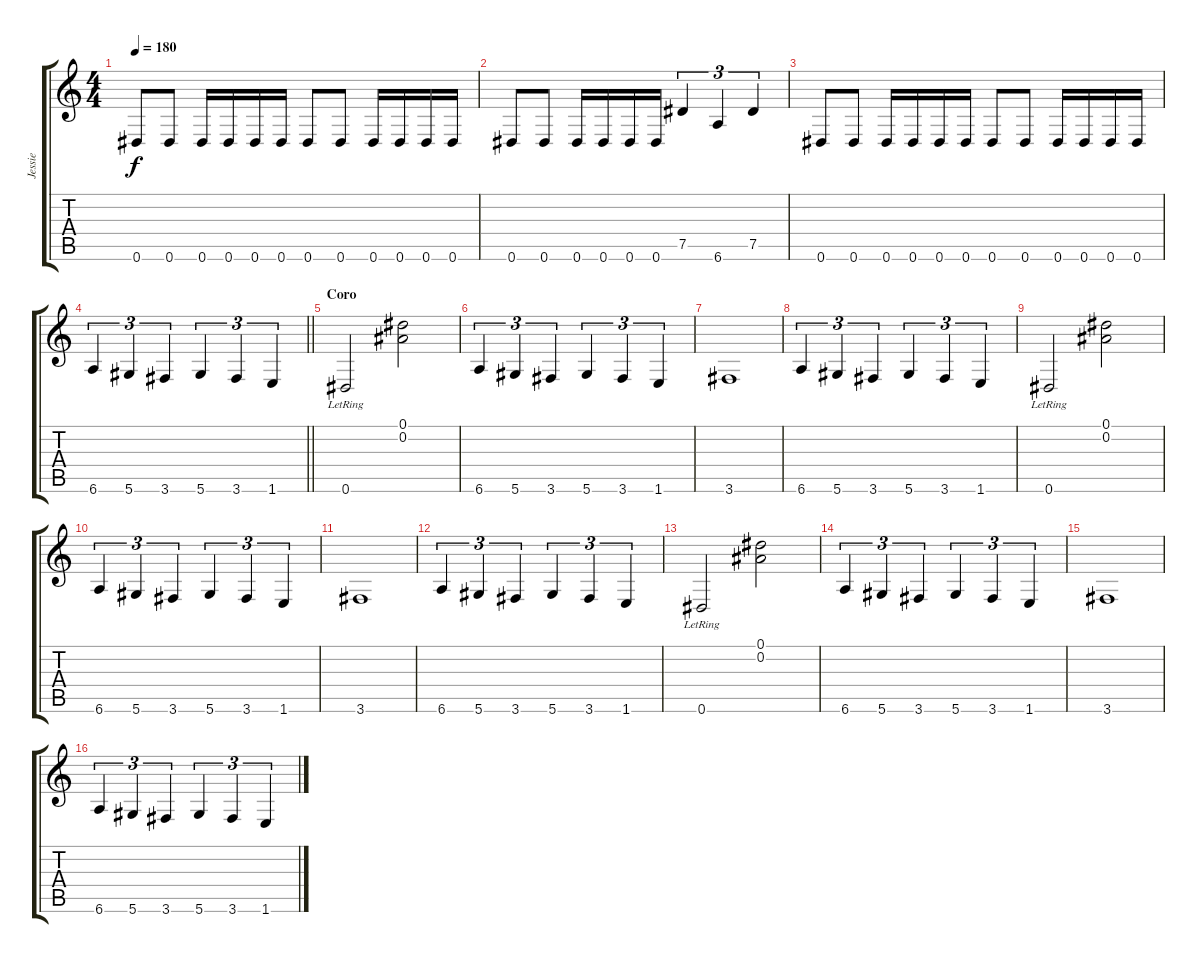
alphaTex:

\track ("Jessie" "Jessie") {instrument overdrivenguitar}
\staff {score tabs}
\tuning (Eb4 Bb3 Gb3 Db3 Ab2 Eb2) {hide}
\ts (4 4)
\tempo 180
\clef g2
\ks c
0.6.8{dy f} 0.6.8 0.6.16 0.6.16 0.6.16 0.6.16 0.6.8 0.6.8 0.6.16 0.6.16 0.6.16 0.6.16 |
0.6.8 0.6.8 0.6.16 0.6.16 0.6.16 0.6.16 7.5.4{tu (3 2)} 6.6.4{tu (3 2)} 7.5.4{tu (3 2)} |
0.6.8 0.6.8 0.6.16 0.6.16 0.6.16 0.6.16 0.6.8 0.6.8 0.6.16 0.6.16 0.6.16 0.6.16 |
\barLineRight lightlight
6.6.4{tu (3 2)} 5.6.4{tu (3 2)} 3.6.4{tu (3 2)} 5.6.4{tu (3 2)} 3.6.4{tu (3 2)} 1.6.4{tu (3 2)} |
\section ("" "Coro")
0.6{lr}.2 (0.1 0.2).2 |
6.6.4{tu (3 2)} 5.6.4{tu (3 2)} 3.6.4{tu (3 2)} 5.6.4{tu (3 2)} 3.6.4{tu (3 2)} 1.6.4{tu (3 2)} |
3.6.1 |
6.6.4{tu (3 2)} 5.6.4{tu (3 2)} 3.6.4{tu (3 2)} 5.6.4{tu (3 2)} 3.6.4{tu (3 2)} 1.6.4{tu (3 2)} |
0.6{lr}.2 (0.1 0.2).2 |
6.6.4{tu (3 2)} 5.6.4{tu (3 2)} 3.6.4{tu (3 2)} 5.6.4{tu (3 2)} 3.6.4{tu (3 2)} 1.6.4{tu (3 2)} |
3.6.1 |
6.6.4{tu (3 2)} 5.6.4{tu (3 2)} 3.6.4{tu (3 2)} 5.6.4{tu (3 2)} 3.6.4{tu (3 2)} 1.6.4{tu (3 2)} |
0.6{lr}.2 (0.1 0.2).2 |
6.6.4{tu (3 2)} 5.6.4{tu (3 2)} 3.6.4{tu (3 2)} 5.6.4{tu (3 2)} 3.6.4{tu (3 2)} 1.6.4{tu (3 2)} |
3.6.1 |
6.6.4{tu (3 2)} 5.6.4{tu (3 2)} 3.6.4{tu (3 2)} 5.6.4{tu (3 2)} 3.6.4{tu (3 2)} 1.6.4{tu (3 2)}
